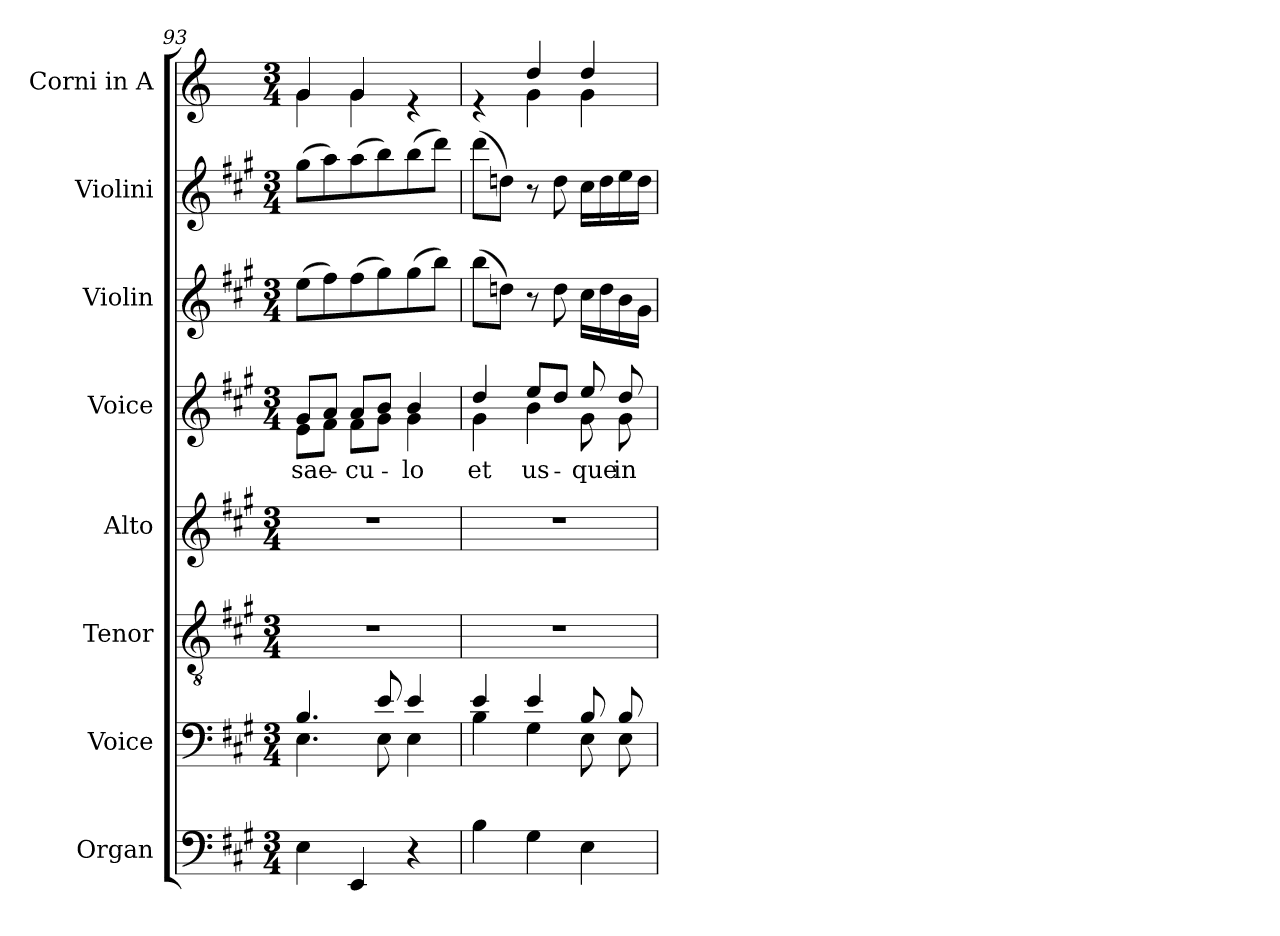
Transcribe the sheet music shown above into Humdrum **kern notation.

**kern	**kern	**kern	**kern	**kern	**text	**kern	**kern	**kern
*part8	*part7	*part6	*part5	*part4	*part4	*part3	*part2	*part1
*staff8	*staff7	*staff6	*staff5	*staff4	*staff4	*staff3	*staff2	*staff1
*I"Organ	*I"Voice	*I"Tenor	*I"Alto	*I"Voice	*	*I"Violin	*I"Violini	*I"Corni in A
*	*	*	*	*	*	*I'Vln	*I'Vln	*
*clefF4	*clefF4	*clefGv2	*clefG2	*clefG2	*	*clefG2	*clefG2	*clefG2
*	*	*	*	*	*	*	*	*ITrd2c3
*k[f#c#g#]	*k[f#c#g#]	*k[f#c#g#]	*k[f#c#g#]	*k[f#c#g#]	*	*k[f#c#g#]	*k[f#c#g#]	*k[f#c#g#]
*M3/4	*M3/4	*M3/4	*M3/4	*M3/4	*	*M3/4	*M3/4	*M3/4
=93	=93	=93	=93	=93	=93	=93	=93	=93
*	*^	*	*	*	*	*	*	*
!	!	!	!	!	!	!LO:LY:b	!	!	!
*	*	*	*	*	*^	*	*	*	*^
4E\	4.B/	4.E\	2.r	2.r	8g#/L	8e\L	sae-	(8ee\L	(8gg#\L	4e/	4e\
.	.	.	.	.	8a/J	8f#\J	.	8ff#\)	8aa\)	.	.
!	!	!	!	!	!	!	!LO:LY:b	!	!	!	!
4EE/	.	.	.	.	8a/L	8f#\L	-cu-	(8ff#\	(8aa\	4e/	4e\
.	8e/	8E\	.	.	8b/J	8g#\J	.	8gg#\)	8bb\)	.	.
!	!	!	!	!	!	!	!LO:LY:b	!	!	!	!
4r	4e/	4E\	.	.	4b/	4g#\	-lo	(8gg#\	(8bb\	4re	4ryy
.	.	.	.	.	.	.	.	8bb\J)	8ddd\J)	.	.
=94	=94	=94	=94	=94	=94	=94	=94	=94	=94	=94	=94
!	!	!	!	!	!	!	!LO:LY:b	!	!	!	!
4B\	4e/	4B\	2.r	2.r	4dd/	4g#\	et	(8bb\L	(8ddd\L	4re	4ryy
.	.	.	.	.	.	.	.	8ddn\J)	8ddn\J)	.	.
!	!	!	!	!	!	!	!LO:LY:b	!	!	!	!
4G#\	4e/	4G#\	.	.	8ee/L	4b\	us-	8r	8r	4b/	4e\
.	.	.	.	.	8dd/J	.	.	8dd\	8dd\	.	.
!	!	!	!	!	!	!	!LO:LY:b	!	!	!	!
4E\	8B/	8E\	.	.	8ee/	8g#\	-que	16cc#\LL	16cc#\LL	4b/	4e\
.	.	.	.	.	.	.	.	16dd\	16dd\	.	.
!	!	!	!	!	!	!	!LO:LY:b	!	!	!	!
.	8B/	8E\	.	.	8dd/	8g#\	in	16b\	16ee\	.	.
.	.	.	.	.	.	.	.	16g#\JJ	16dd\JJ	.	.
*	*v	*v	*	*	*v	*v	*	*	*	*v	*v
=	=	=	=	=	=	=	=	=
*-	*-	*-	*-	*-	*-	*-	*-	*-
